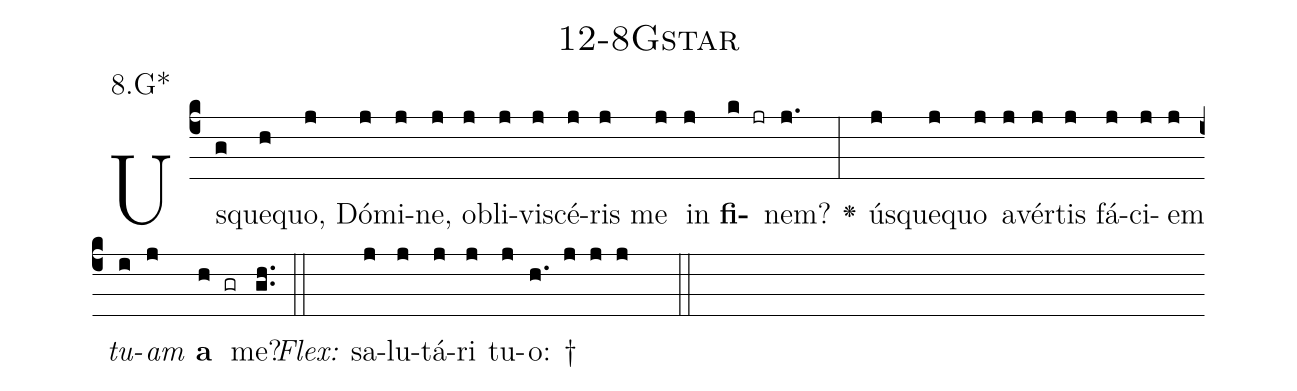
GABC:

name: 12-8Gstar;
annotation: 8.G*;
%%
(c4)Us(g)que(h)quo,(j) Dó(j)mi(j)ne,(j) ob(j)li(j)vi(j)scé(j)ris(j) me(j) in(j) <b>fi</b>(k jr)nem?(j.) <v>\greheightstar</v>(:) ús(j)que(j)quo(j) a(j)vér(j)tis(j) fá(j)ci(j)em(j) <i>tu</i>(i)<i>am</i>(j) <b>a</b>(h gr) me?(gh..) (::)
<i>Flex:</i>()  sa(j)lu(j)tá(j)ri(j) tu(j)o: †(h. j j j  ::)

%E(j) u(j) o(i) u(j) a(h) e.(gh..) (::)
